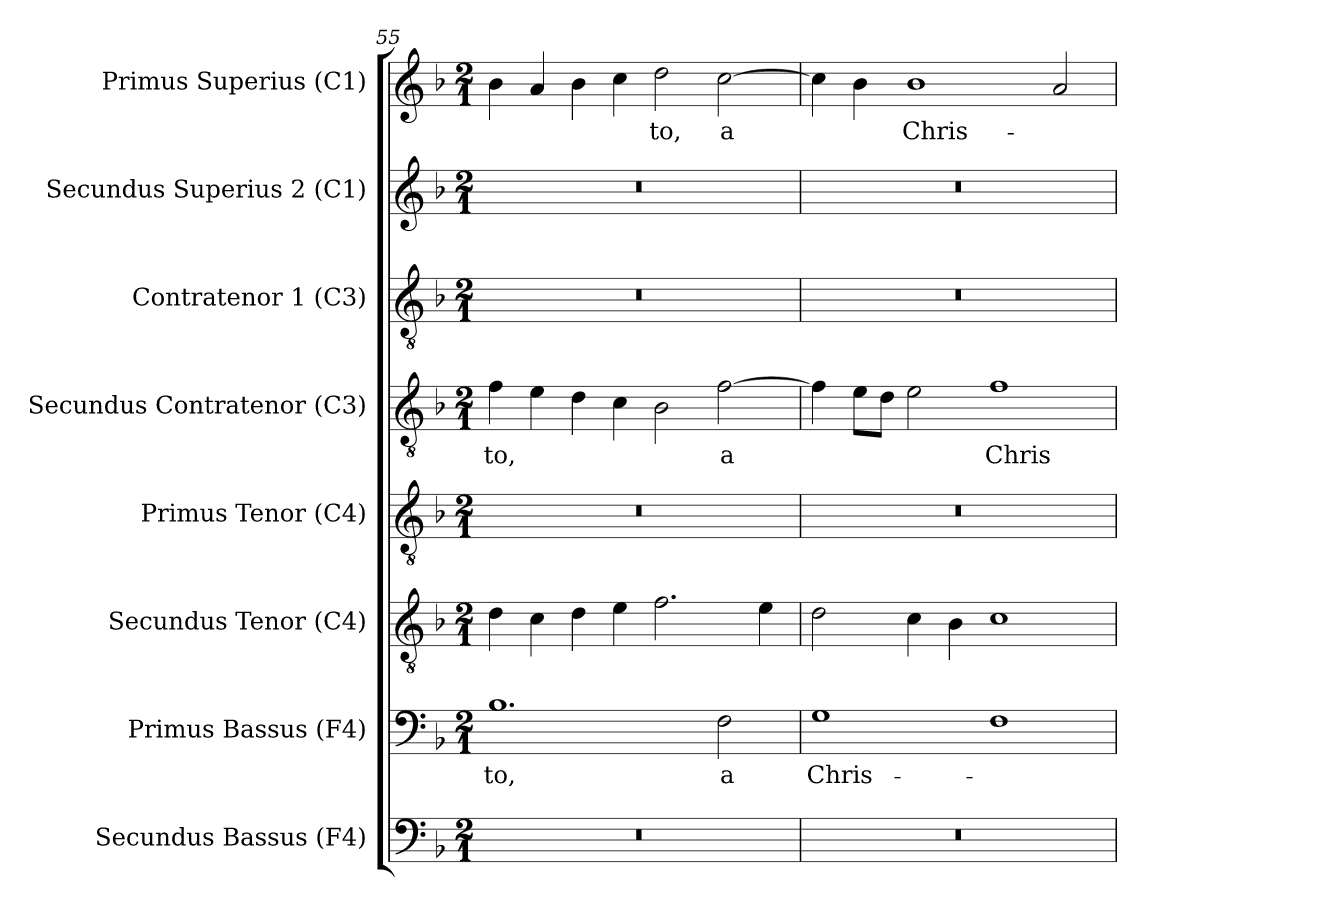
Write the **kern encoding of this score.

**kern	**kern	**text	**kern	**kern	**kern	**text	**kern	**kern	**kern	**text
*part8	*part7	*part7	*part6	*part5	*part4	*part4	*part3	*part2	*part1	*part1
*staff8	*staff7	*staff7	*staff6	*staff5	*staff4	*staff4	*staff3	*staff2	*staff1	*staff1
*I"Secundus Bassus (F4)	*I"Primus Bassus (F4)	*	*I"Secundus Tenor (C4)	*I"Primus Tenor (C4)	*I"Secundus  Contratenor (C3)	*	*I"Contratenor 1 (C3)	*I"Secundus Superius 2 (C1)	*I"Primus Superius (C1)	*
*I'B2	*I'B1	*	*I'T2	*I'T1	*	*	*	*I'C2	*I'C1	*
!!LO:LB:g=z
*clefF4	*clefF4	*	*clefGv2	*clefGv2	*clefGv2	*	*clefGv2	*clefG2	*clefG2	*
*	*	*	*	*ITrd7c12	*	*	*	*	*	*
*k[b-]	*k[b-]	*	*k[b-]	*k[b-]	*k[b-]	*	*k[b-]	*k[b-]	*k[b-]	*
*F:	*F:	*	*F:	*F:	*F:	*	*F:	*F:	*F:	*
*M2/1	*M2/1	*	*M2/1	*M2/1	*M2/1	*	*M2/1	*M2/1	*M2/1	*
=55	=55	=55	=55	=55	=55	=55	=55	=55	=55	=55
!LO:N:vis=1	!	!	!	!	!	!	!	!	!	!
!	!	!LO:LY:b:color=#000000	!	!LO:N:vis=1	!	!	!	!	!	!
!	!	!	!	!	!	!LO:LY:b:color=#000000	!LO:N:vis=1	!LO:N:vis=1	!	!
0r	1.B-i	-to,	4di\	0r	4fi\	-to,	0r	0r	4b-i\	.
.	.	.	4ci\	.	4ei\	.	.	.	4ai/	.
.	.	.	4di\	.	4di\	.	.	.	4b-i\	.
.	.	.	4ei\	.	4ci\	.	.	.	4cci\	.
!	!	!	!	!	!	!	!	!	!	!LO:LY:b:color=#000000
.	.	.	2.fi\	.	2B-i\	.	.	.	2ddi\	-to,
!	!	!LO:LY:b:color=#000000	!	!	!	!	!	!	!	!
!	!	!	!	!	!	!LO:LY:b:color=#000000	!	!	!	!
!	!	!	!	!	!	!	!	!	!	!LO:LY:b:color=#000000
.	2Fi\	a	.	.	[2fi\	a	.	.	[2cci\	a
.	.	.	4ei\	.	.	.	.	.	.	.
=56	=56	=56	=56	=56	=56	=56	=56	=56	=56	=56
!LO:N:vis=1	!	!	!	!	!	!	!	!	!	!
!	!	!LO:LY:b:color=#000000	!	!LO:N:vis=1	!	!	!LO:N:vis=1	!LO:N:vis=1	!	!
0r	1Gi	Chris-	2di\	0r	4fi\]	.	0r	0r	4cci\]	.
.	.	.	.	.	8ei\L	.	.	.	4b-i\	.
.	.	.	.	.	8di\J	.	.	.	.	.
!	!	!	!	!	!	!	!	!	!	!LO:LY:b:color=#000000
.	.	.	4ci\	.	2ei\	.	.	.	1b-i	Chris-
.	.	.	4B-i\	.	.	.	.	.	.	.
!	!	!	!	!	!	!LO:LY:b:color=#000000	!	!	!	!
.	1Fi	.	1ci	.	1fi	Chris-	.	.	.	.
.	.	.	.	.	.	.	.	.	2ai/	.
=	=	=	=	=	=	=	=	=	=	=
*-	*-	*-	*-	*-	*-	*-	*-	*-	*-	*-
